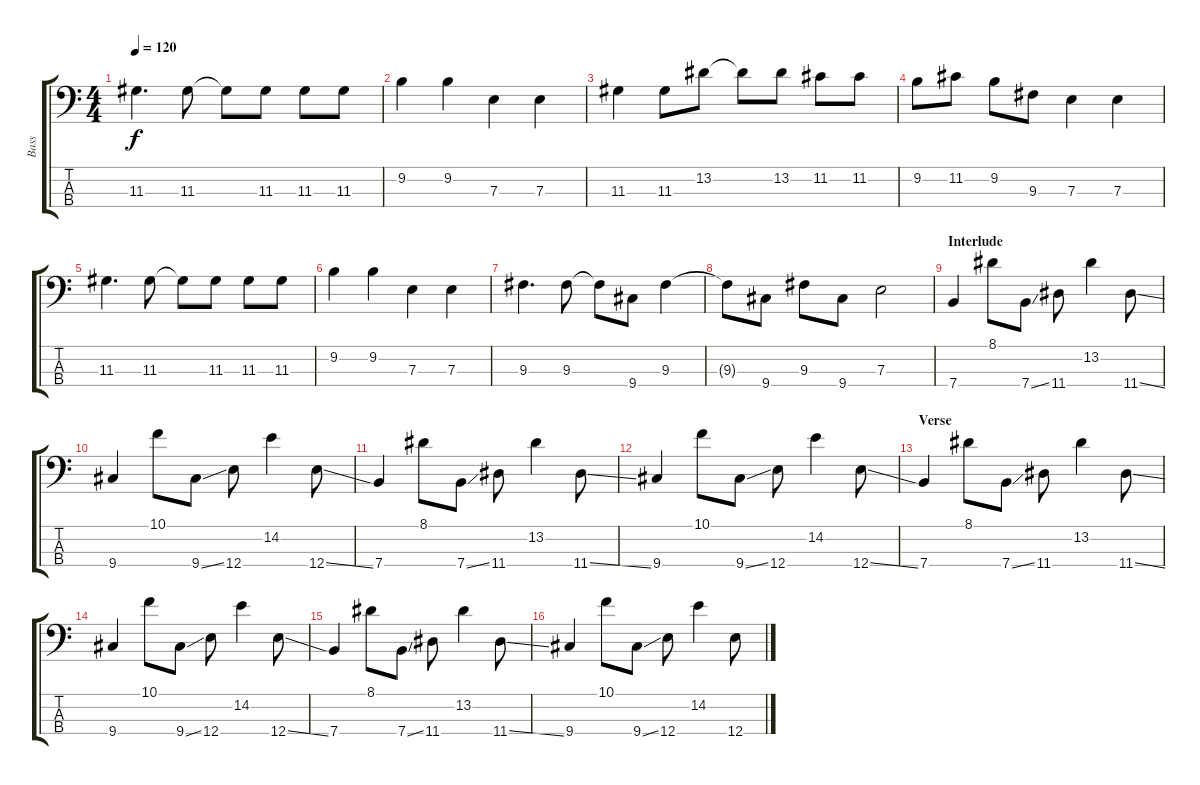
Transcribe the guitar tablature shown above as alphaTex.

\track ("Bass" "Bass") {instrument electricbassfinger}
\staff {score tabs}
\tuning (G2 D2 A1 E1) {hide}
\ts (4 4)
\tempo 120
\clef f4
\ks c
11.3.4{d dy f} 11.3.8 11.3{t}.8 11.3.8 11.3.8 11.3.8 |
9.2.4 9.2.4 7.3.4 7.3.4 |
11.3.4 11.3.8 13.2.8 13.2{t}.8 13.2.8 11.2.8 11.2.8 |
9.2.8 11.2.8 9.2.8 9.3.8 7.3.4 7.3.4 |
11.3.4{d} 11.3.8 11.3{t}.8 11.3.8 11.3.8 11.3.8 |
9.2.4 9.2.4 7.3.4 7.3.4 |
9.3.4{d} 9.3.8 9.3{t}.8 9.4.8 9.3.4 |
9.3{t}.8 9.4.8 9.3.8 9.4.8 7.3.2 |
\section ("" "Interlude")
7.4.4 8.1.8 7.4{ss}.8 11.4.8 13.2.4 11.4{ss}.8 |
9.4.4 10.1.8 9.4{ss}.8 12.4.8 14.2.4 12.4{ss}.8 |
7.4.4 8.1.8 7.4{ss}.8 11.4.8 13.2.4 11.4{ss}.8 |
9.4.4 10.1.8 9.4{ss}.8 12.4.8 14.2.4 12.4{ss}.8 |
\section ("" "Verse")
7.4.4 8.1.8 7.4{ss}.8 11.4.8 13.2.4 11.4{ss}.8 |
9.4.4 10.1.8 9.4{ss}.8 12.4.8 14.2.4 12.4{ss}.8 |
7.4.4 8.1.8 7.4{ss}.8 11.4.8 13.2.4 11.4{ss}.8 |
9.4.4 10.1.8 9.4{ss}.8 12.4.8 14.2.4 12.4{ss}.8
